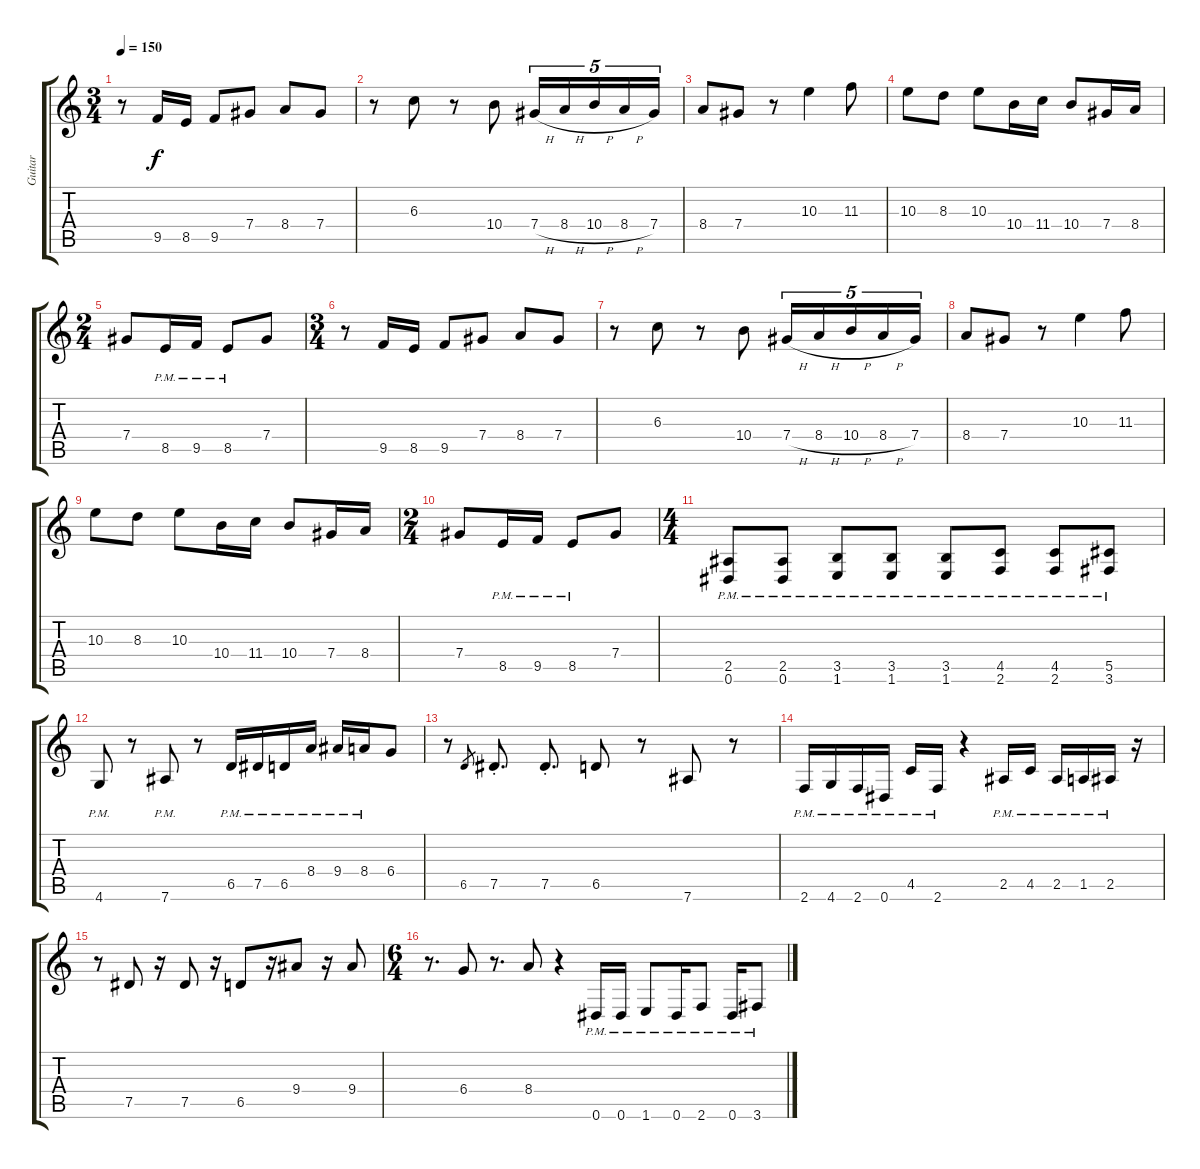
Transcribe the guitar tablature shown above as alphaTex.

\track ("Guitar" "Guitar") {instrument overdrivenguitar}
\staff {score tabs}
\tuning (Eb4 Bb3 Gb3 Db3 Ab2 Eb2) {hide}
\ts (3 4)
\tempo 150
\clef g2
\ks c
r.8{dy f} 9.5.16 8.5.16 9.5.8 7.4.8 8.4.8 7.4.8 |
r.8 6.3.8 r.8 10.4.8 7.4{h}.16{tu (5 4)} 8.4{h}.16{tu (5 4)} 10.4{h}.16{tu (5 4)} 8.4{h}.16{tu (5 4)} 7.4.16{tu (5 4)} |
8.4.8 7.4.8 r.8 10.3.4 11.3.8 |
10.3.8 8.3.8 10.3.8 10.4.16 11.4.16 10.4.8 7.4.16 8.4.16 |
\ts (2 4)
7.4.8 8.5{pm}.16 9.5{pm}.16 8.5{pm}.8 7.4.8 |
\ts (3 4)
r.8 9.5.16 8.5.16 9.5.8 7.4.8 8.4.8 7.4.8 |
r.8 6.3.8 r.8 10.4.8 7.4{h}.16{tu (5 4)} 8.4{h}.16{tu (5 4)} 10.4{h}.16{tu (5 4)} 8.4{h}.16{tu (5 4)} 7.4.16{tu (5 4)} |
8.4.8 7.4.8 r.8 10.3.4 11.3.8 |
10.3.8 8.3.8 10.3.8 10.4.16 11.4.16 10.4.8 7.4.16 8.4.16 |
\ts (2 4)
7.4.8 8.5{pm}.16 9.5{pm}.16 8.5{pm}.8 7.4.8 |
\ts (4 4)
(2.5{pm} 0.6{pm}).8 (2.5{pm} 0.6{pm}).8 (3.5{pm} 1.6{pm}).8 (3.5{pm} 1.6{pm}).8 (3.5{pm} 1.6{pm}).8 (4.5{pm} 2.6{pm}).8 (4.5{pm} 2.6{pm}).8 (5.5{pm} 3.6{pm}).8 |
4.6{pm}.8 r.8 7.6{pm}.8 r.8 6.5{pm}.16 7.5{pm}.16 6.5{pm}.16 8.4{pm}.16 9.4{pm}.16 8.4{pm}.16 6.4.8 |
r.8 6.5.8{gr} 7.5{st}.8{d} 7.5{st}.8{d} 6.5.8 r.8 7.6.8 r.8 |
2.6{pm}.16 4.6{pm}.16 2.6{pm}.16 0.6{pm}.16 4.5{pm}.16 2.6{pm}.16 r.4 2.5{pm}.16 4.5{pm}.16 2.5{pm}.16 1.5{pm}.16 2.5{pm}.16 r.16 |
r.8 7.5.8 r.16 7.5.8 r.16 6.5.8 r.16 9.4.8 r.16 9.4.8 |
\ts (6 4)
r.8{d} 6.4.8 r.8{d} 8.4.8 r.4 0.6{pm}.16 0.6{pm}.16 1.6{pm}.8 0.6{pm}.16 2.6{pm}.8 0.6{pm}.16 3.6{pm}.8
